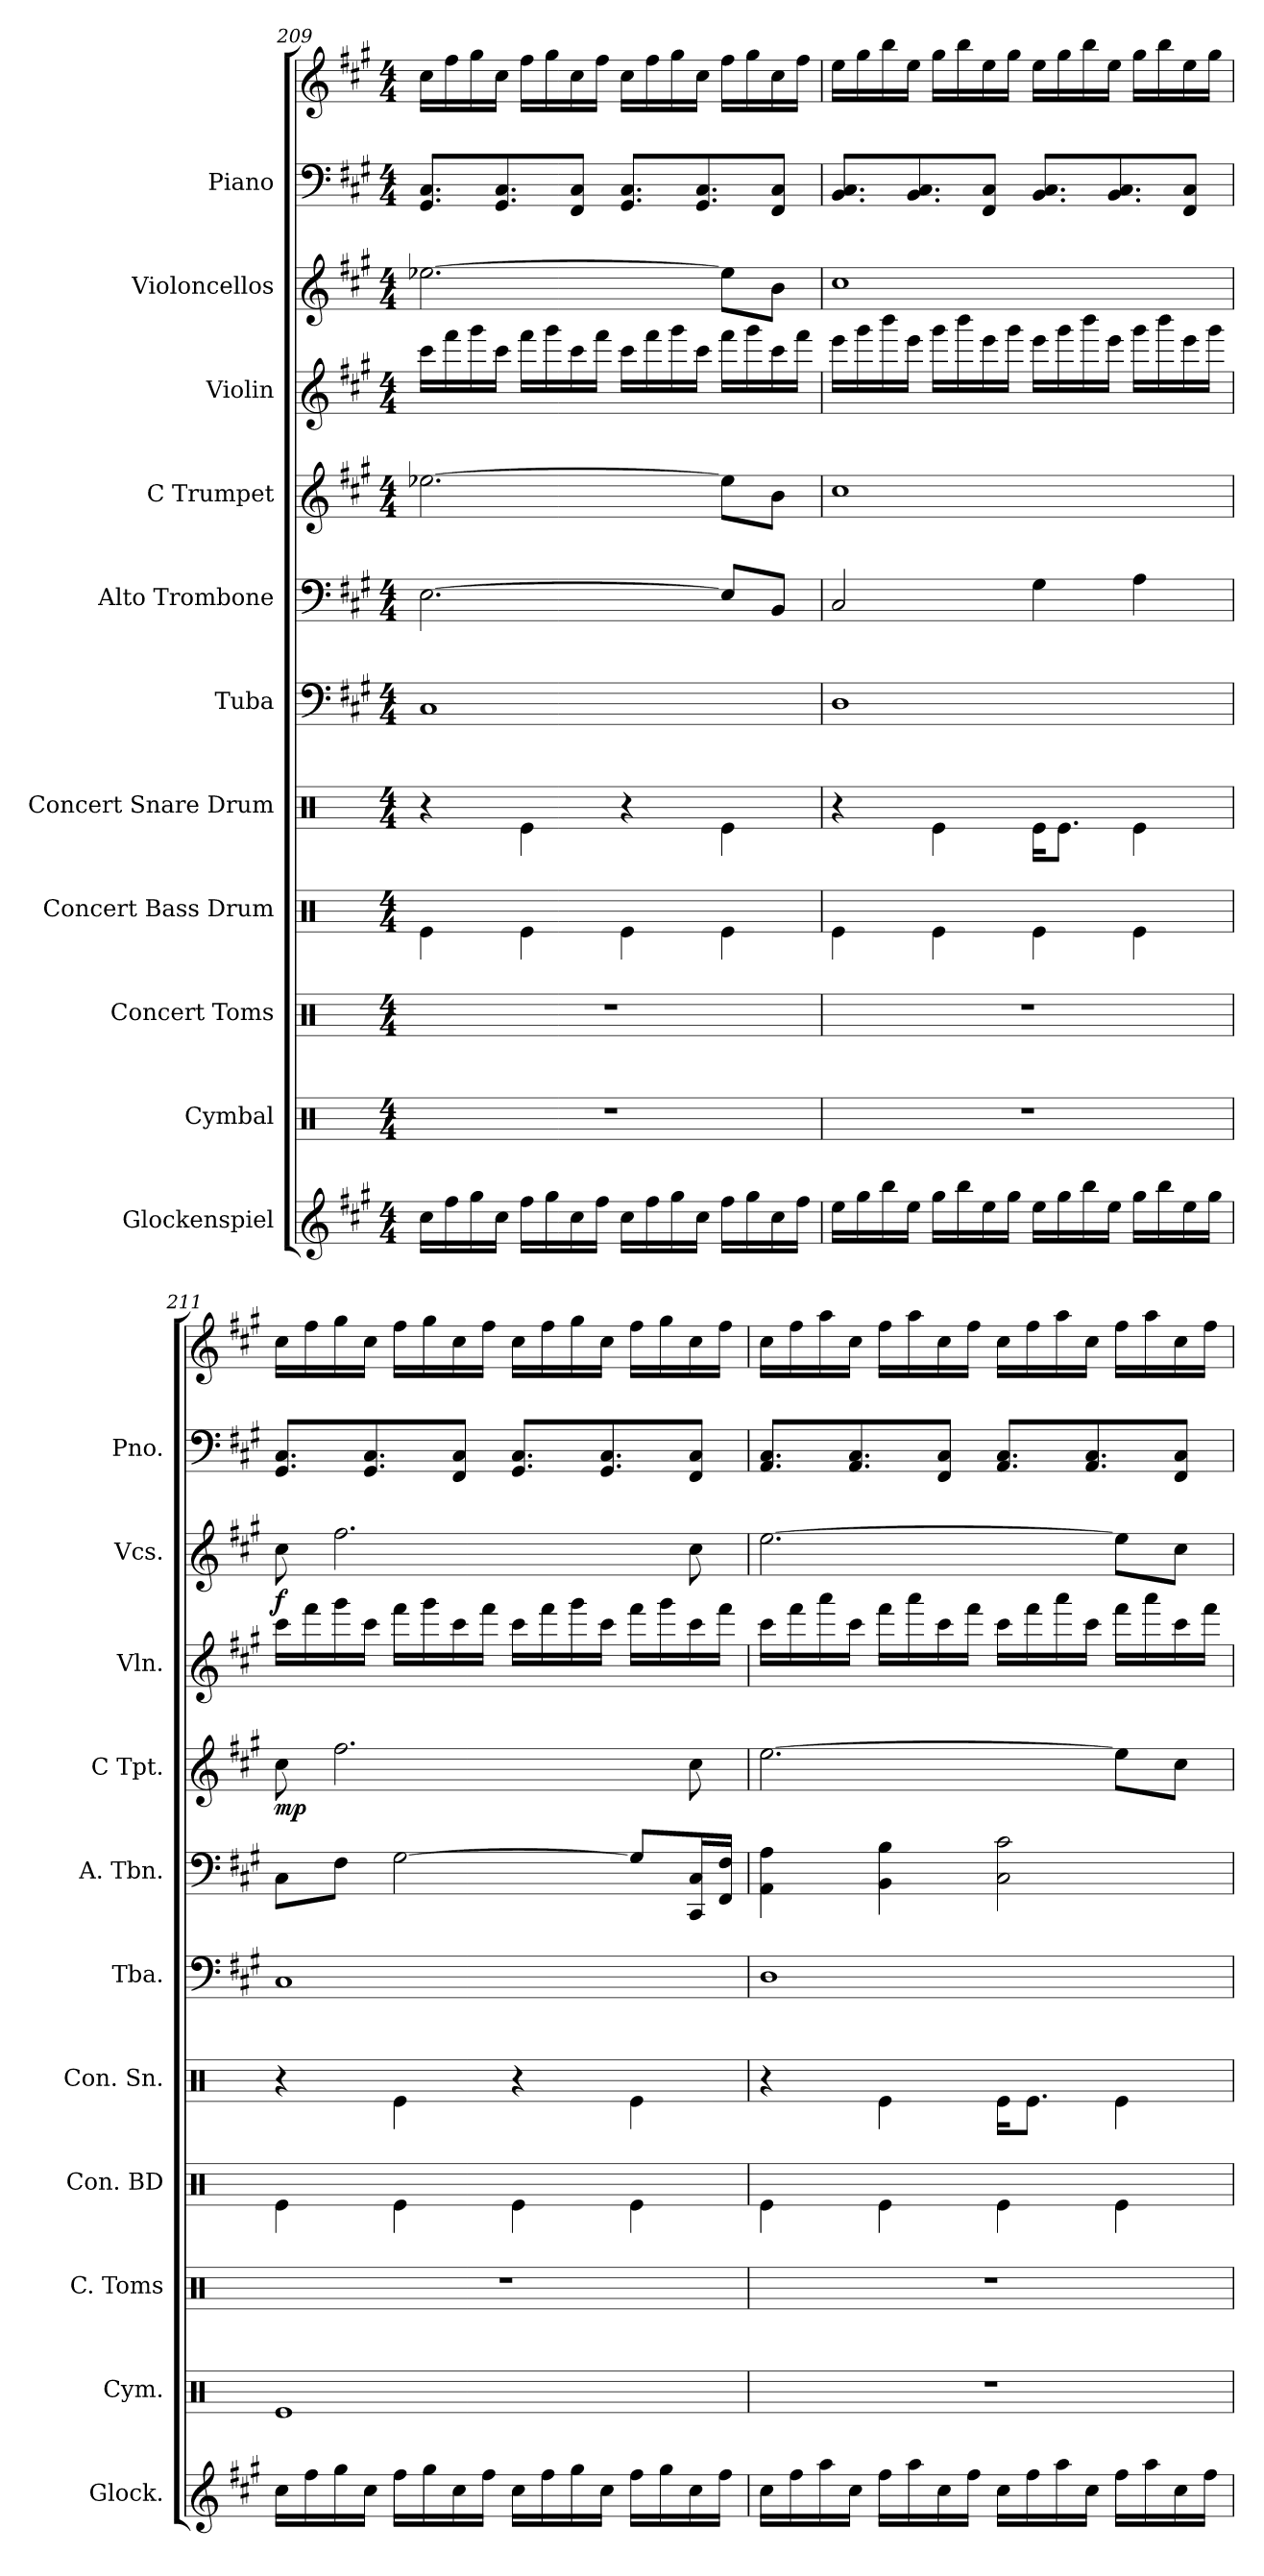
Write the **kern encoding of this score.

**kern	**kern	**kern	**kern	**kern	**kern	**kern	**kern	**dynam	**kern	**kern	**dynam	**kern	**kern
*part11	*part10	*part9	*part8	*part7	*part6	*part5	*part4	*part4	*part3	*part2	*part2	*part1	*part1
*staff12	*staff11	*staff10	*staff9	*staff8	*staff7	*staff6	*staff5	*staff5	*staff4	*staff3	*staff3	*staff2	*staff1
*I"Glockenspiel	*I"Cymbal	*I"Concert Toms	*I"Concert Bass Drum	*I"Concert Snare Drum	*I"Tuba	*I"Alto Trombone	*I"C Trumpet	*	*I"Violin	*I"Violoncellos	*	*I"Piano	*
*I'Glock.	*I'Cym.	*I'C. Toms	*I'Con. BD	*I'Con. Sn.	*I'Tba.	*I'A. Tbn.	*I'C Tpt.	*	*I'Vln.	*I'Vcs.	*	*I'Pno.	*
!!LO:PB:g=z
*clefG2	*clefX	*clefX	*clefX	*clefX	*clefF4	*clefF4	*clefG2	*	*clefG2	*clefG2	*	*clefF4	*clefG2
*ITrd-14c-24	*	*	*	*	*	*	*	*	*	*	*	*	*
*k[f#c#g#]	*k[]	*k[]	*k[]	*k[]	*k[f#c#g#]	*k[f#c#g#]	*k[f#c#g#]	*	*k[f#c#g#]	*k[f#c#g#]	*	*k[f#c#g#]	*k[f#c#g#]
*M4/4	*M4/4	*M4/4	*M4/4	*M4/4	*M4/4	*M4/4	*M4/4	*	*M4/4	*M4/4	*	*M4/4	*M4/4
=209	=209	=209	=209	=209	=209	=209	=209	=209	=209	=209	=209	=209	=209
16cccc#\LL	1r	1r	4Re\	4r	1C#	[2.E\	[2.ee-X\	.	16ccc#\LL	[2.ee-X\	.	8.GG#/ 8.C#/L	16cc#\LL
16ffff#\	.	.	.	.	.	.	.	.	16fff#\	.	.	.	16ff#\
16gggg#\	.	.	.	.	.	.	.	.	16ggg#\	.	.	.	16gg#\
16cccc#\JJ	.	.	.	.	.	.	.	.	16ccc#\JJ	.	.	8.GG#/ 8.C#/	16cc#\JJ
16ffff#\LL	.	.	4Re\	4Re\	.	.	.	.	16fff#\LL	.	.	.	16ff#\LL
16gggg#\	.	.	.	.	.	.	.	.	16ggg#\	.	.	.	16gg#\
16cccc#\	.	.	.	.	.	.	.	.	16ccc#\	.	.	8FF#/ 8C#/J	16cc#\
16ffff#\JJ	.	.	.	.	.	.	.	.	16fff#\JJ	.	.	.	16ff#\JJ
16cccc#\LL	.	.	4Re\	4r	.	.	.	.	16ccc#\LL	.	.	8.GG#/ 8.C#/L	16cc#\LL
16ffff#\	.	.	.	.	.	.	.	.	16fff#\	.	.	.	16ff#\
16gggg#\	.	.	.	.	.	.	.	.	16ggg#\	.	.	.	16gg#\
16cccc#\JJ	.	.	.	.	.	.	.	.	16ccc#\JJ	.	.	8.GG#/ 8.C#/	16cc#\JJ
16ffff#\LL	.	.	4Re\	4Re\	.	8E/L]	8ee-\L]	.	16fff#\LL	8ee-\L]	.	.	16ff#\LL
16gggg#\	.	.	.	.	.	.	.	.	16ggg#\	.	.	.	16gg#\
16cccc#\	.	.	.	.	.	8BB/J	8b\J	.	16ccc#\	8b\J	.	8FF#/ 8C#/J	16cc#\
16ffff#\JJ	.	.	.	.	.	.	.	.	16fff#\JJ	.	.	.	16ff#\JJ
=210	=210	=210	=210	=210	=210	=210	=210	=210	=210	=210	=210	=210	=210
16eeee\LL	1r	1r	4Re\	4r	1D	2C#/	1cc#	.	16eee\LL	1cc#	.	8.BB/ 8.C#/L	16ee\LL
16gggg#\	.	.	.	.	.	.	.	.	16ggg#\	.	.	.	16gg#\
16bbbb\	.	.	.	.	.	.	.	.	16bbb\	.	.	.	16bb\
16eeee\JJ	.	.	.	.	.	.	.	.	16eee\JJ	.	.	8.BB/ 8.C#/	16ee\JJ
16gggg#\LL	.	.	4Re\	4Re\	.	.	.	.	16ggg#\LL	.	.	.	16gg#\LL
16bbbb\	.	.	.	.	.	.	.	.	16bbb\	.	.	.	16bb\
16eeee\	.	.	.	.	.	.	.	.	16eee\	.	.	8FF#/ 8C#/J	16ee\
16gggg#\JJ	.	.	.	.	.	.	.	.	16ggg#\JJ	.	.	.	16gg#\JJ
16eeee\LL	.	.	4Re\	16Re\KL	.	4G#\	.	.	16eee\LL	.	.	8.BB/ 8.C#/L	16ee\LL
16gggg#\	.	.	.	8.Re\J	.	.	.	.	16ggg#\	.	.	.	16gg#\
16bbbb\	.	.	.	.	.	.	.	.	16bbb\	.	.	.	16bb\
16eeee\JJ	.	.	.	.	.	.	.	.	16eee\JJ	.	.	8.BB/ 8.C#/	16ee\JJ
16gggg#\LL	.	.	4Re\	4Re\	.	4A\	.	.	16ggg#\LL	.	.	.	16gg#\LL
16bbbb\	.	.	.	.	.	.	.	.	16bbb\	.	.	.	16bb\
16eeee\	.	.	.	.	.	.	.	.	16eee\	.	.	8FF#/ 8C#/J	16ee\
16gggg#\JJ	.	.	.	.	.	.	.	.	16ggg#\JJ	.	.	.	16gg#\JJ
!!LO:PB:g=z
=211	=211	=211	=211	=211	=211	=211	=211	=211	=211	=211	=211	=211	=211
!	!	!	!	!	!	!	!	!LO:DY:b	!	!	!LO:DY:b	!	!
16cccc#\LL	1Re	1r	4Re\	4r	1C#	8C#\L	8cc#\	mp	16ccc#\LL	8cc#\	f	8.GG#/ 8.C#/L	16cc#\LL
16ffff#\	.	.	.	.	.	.	.	.	16fff#\	.	.	.	16ff#\
16gggg#\	.	.	.	.	.	8F#\J	2.ff#\	.	16ggg#\	2.ff#\	.	.	16gg#\
16cccc#\JJ	.	.	.	.	.	.	.	.	16ccc#\JJ	.	.	8.GG#/ 8.C#/	16cc#\JJ
16ffff#\LL	.	.	4Re\	4Re\	.	[2G#\	.	.	16fff#\LL	.	.	.	16ff#\LL
16gggg#\	.	.	.	.	.	.	.	.	16ggg#\	.	.	.	16gg#\
16cccc#\	.	.	.	.	.	.	.	.	16ccc#\	.	.	8FF#/ 8C#/J	16cc#\
16ffff#\JJ	.	.	.	.	.	.	.	.	16fff#\JJ	.	.	.	16ff#\JJ
16cccc#\LL	.	.	4Re\	4r	.	.	.	.	16ccc#\LL	.	.	8.GG#/ 8.C#/L	16cc#\LL
16ffff#\	.	.	.	.	.	.	.	.	16fff#\	.	.	.	16ff#\
16gggg#\	.	.	.	.	.	.	.	.	16ggg#\	.	.	.	16gg#\
16cccc#\JJ	.	.	.	.	.	.	.	.	16ccc#\JJ	.	.	8.GG#/ 8.C#/	16cc#\JJ
16ffff#\LL	.	.	4Re\	4Re\	.	8G#/L]	.	.	16fff#\LL	.	.	.	16ff#\LL
16gggg#\	.	.	.	.	.	.	.	.	16ggg#\	.	.	.	16gg#\
16cccc#\	.	.	.	.	.	16CC#/ 16C#/L	8cc#\	.	16ccc#\	8cc#\	.	8FF#/ 8C#/J	16cc#\
16ffff#\JJ	.	.	.	.	.	16FF#/ 16F#/JJ	.	.	16fff#\JJ	.	.	.	16ff#\JJ
=212	=212	=212	=212	=212	=212	=212	=212	=212	=212	=212	=212	=212	=212
16cccc#\LL	1r	1r	4Re\	4r	1D	4AA\ 4A\	[2.ee\	.	16ccc#\LL	[2.ee\	.	8.AA/ 8.C#/L	16cc#\LL
16ffff#\	.	.	.	.	.	.	.	.	16fff#\	.	.	.	16ff#\
16aaaa\	.	.	.	.	.	.	.	.	16aaa\	.	.	.	16aa\
16cccc#\JJ	.	.	.	.	.	.	.	.	16ccc#\JJ	.	.	8.AA/ 8.C#/	16cc#\JJ
16ffff#\LL	.	.	4Re\	4Re\	.	4BB\ 4B\	.	.	16fff#\LL	.	.	.	16ff#\LL
16aaaa\	.	.	.	.	.	.	.	.	16aaa\	.	.	.	16aa\
16cccc#\	.	.	.	.	.	.	.	.	16ccc#\	.	.	8FF#/ 8C#/J	16cc#\
16ffff#\JJ	.	.	.	.	.	.	.	.	16fff#\JJ	.	.	.	16ff#\JJ
16cccc#\LL	.	.	4Re\	16Re\KL	.	2C#\ 2c#\	.	.	16ccc#\LL	.	.	8.AA/ 8.C#/L	16cc#\LL
16ffff#\	.	.	.	8.Re\J	.	.	.	.	16fff#\	.	.	.	16ff#\
16aaaa\	.	.	.	.	.	.	.	.	16aaa\	.	.	.	16aa\
16cccc#\JJ	.	.	.	.	.	.	.	.	16ccc#\JJ	.	.	8.AA/ 8.C#/	16cc#\JJ
16ffff#\LL	.	.	4Re\	4Re\	.	.	8ee\L]	.	16fff#\LL	8ee\L]	.	.	16ff#\LL
16aaaa\	.	.	.	.	.	.	.	.	16aaa\	.	.	.	16aa\
16cccc#\	.	.	.	.	.	.	8cc#\J	.	16ccc#\	8cc#\J	.	8FF#/ 8C#/J	16cc#\
16ffff#\JJ	.	.	.	.	.	.	.	.	16fff#\JJ	.	.	.	16ff#\JJ
=	=	=	=	=	=	=	=	=	=	=	=	=	=
*-	*-	*-	*-	*-	*-	*-	*-	*-	*-	*-	*-	*-	*-
